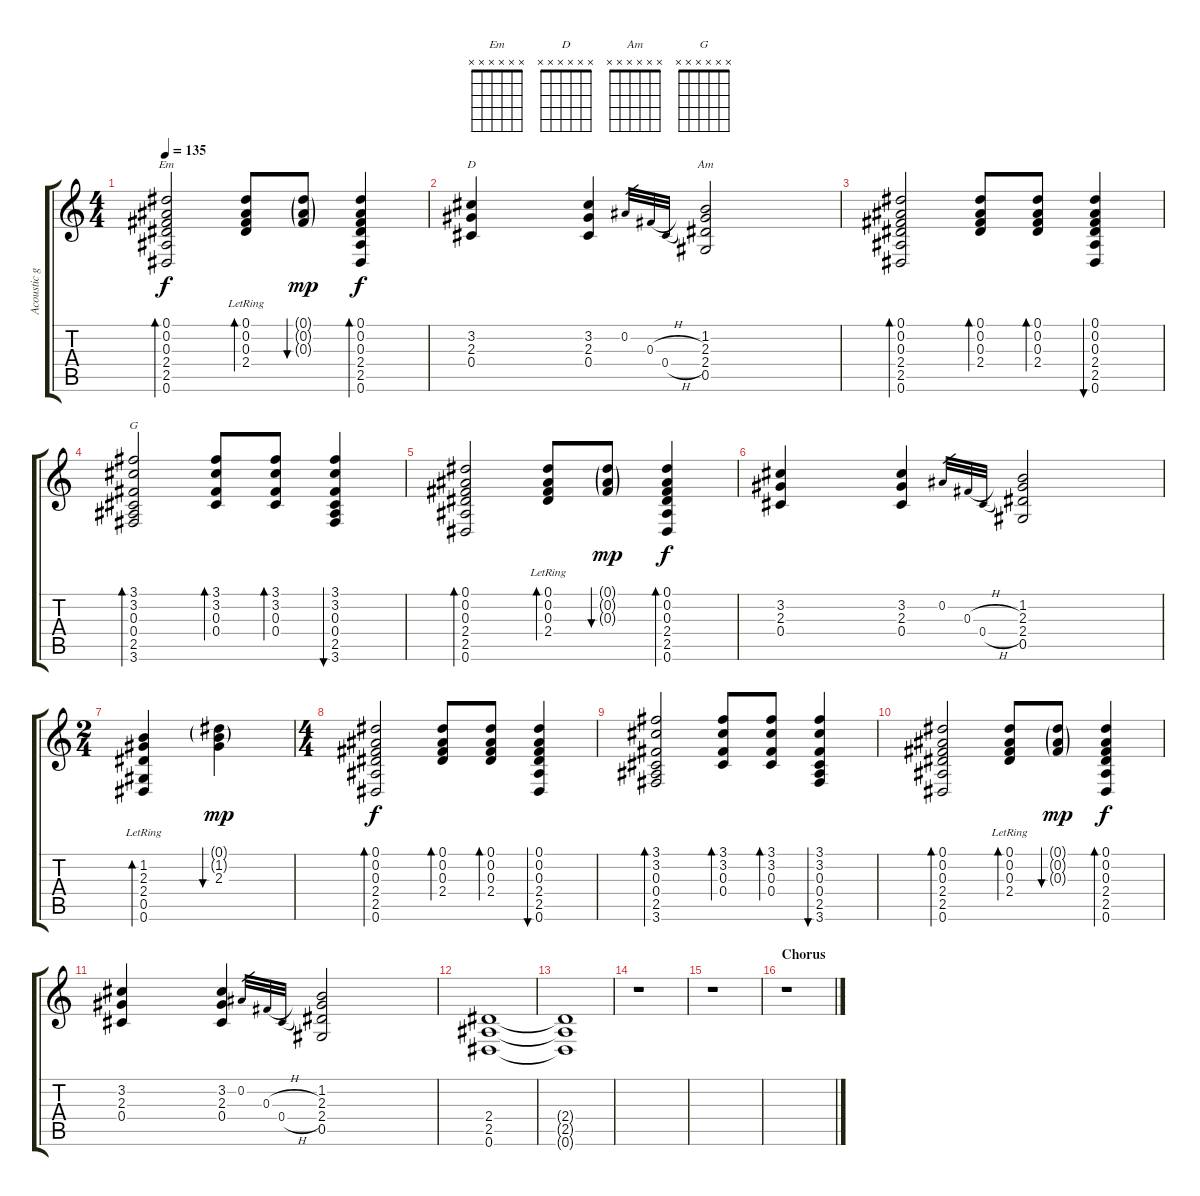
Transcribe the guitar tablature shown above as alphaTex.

\track ("Acoustic guitar" "Acoustic g") {instrument acousticguitarsteel}
\staff {score tabs}
\tuning (Eb4 Bb3 Gb3 Db3 Ab2 Eb2) {hide}
\chord ("Em" x x x x x x)
\chord ("D" x x x x x x)
\chord ("Am" x x x x x x)
\chord ("G" x x x x x x)
\ts (4 4)
\tempo 135
\clef g2
\ks c
(0.1 0.2 0.3 2.4 2.5 0.6).2{bd 120 ch "Em" dy f} (0.1 0.2 0.3 2.4{lr}).8{bd 60} (0.1{g} 0.2{g} 0.3{g}).8{bu 120 dy mp} (0.1 0.2 0.3 2.4 2.5 0.6).4{bd 120 dy f} |
(3.2 2.3 0.4).4{ch "D"} (3.2 2.3 0.4).4 0.2.32{gr} 0.3{h}.32{gr} 0.4{h}.32{gr} (1.2 2.3 2.4 0.5).2{ch "Am"} |
(0.1 0.2 0.3 2.4 2.5 0.6).2{bd 120} (0.1 0.2 0.3 2.4).8{bd 60} (0.1 0.2 0.3 2.4).8{bd 60} (0.1 0.2 0.3 2.4 2.5 0.6).4{bu 60} |
(3.1 3.2 0.3 0.4 2.5 3.6).2{bd 60 ch "G"} (3.1 3.2 0.3 0.4).8{bd 60} (3.1 3.2 0.3 0.4).8{bd 60} (3.1 3.2 0.3 0.4 2.5 3.6).4{bu 60} |
(0.1 0.2 0.3 2.4 2.5 0.6).2{bd 120} (0.1 0.2 0.3 2.4{lr}).8{bd 60} (0.1{g} 0.2{g} 0.3{g}).8{bu 120 dy mp} (0.1 0.2 0.3 2.4 2.5 0.6).4{bd 120 dy f} |
(3.2 2.3 0.4).4 (3.2 2.3 0.4).4 0.2.32{gr} 0.3{h}.32{gr} 0.4{h}.32{gr} (1.2 2.3 2.4 0.5).2 |
\ts (2 4)
(1.2{lr} 2.3{lr} 2.4{lr} 0.5{lr} 0.6{lr}).4{bd 120} (0.1{g} 1.2{g} 2.3).4{bu 120 dy mp} |
\ts (4 4)
(0.1 0.2 0.3 2.4 2.5 0.6).2{bd 120 dy f} (0.1 0.2 0.3 2.4).8{bd 60} (0.1 0.2 0.3 2.4).8{bd 60} (0.1 0.2 0.3 2.4 2.5 0.6).4{bu 60} |
(3.1 3.2 0.3 0.4 2.5 3.6).2{bd 60} (3.1 3.2 0.3 0.4).8{bd 60} (3.1 3.2 0.3 0.4).8{bd 60} (3.1 3.2 0.3 0.4 2.5 3.6).4{bu 60} |
(0.1 0.2 0.3 2.4 2.5 0.6).2{bd 120} (0.1 0.2 0.3 2.4{lr}).8{bd 60} (0.1{g} 0.2{g} 0.3{g}).8{bu 120 dy mp} (0.1 0.2 0.3 2.4 2.5 0.6).4{bd 120 dy f} |
(3.2 2.3 0.4).4 (3.2 2.3 0.4).4 0.2.32{gr} 0.3{h}.32{gr} 0.4{h}.32{gr} (1.2 2.3 2.4 0.5).2 |
(2.4 2.5 0.6).1 |
(2.4{t} 2.5{t} 0.6{t}).1 |
r.1 |
r.1 |
\section ("" "Chorus")
r.1
